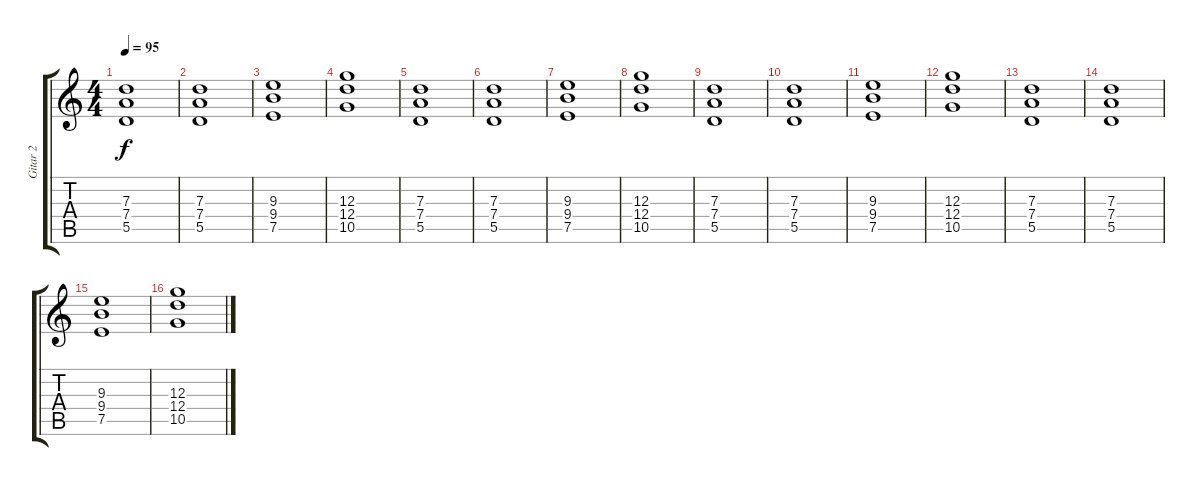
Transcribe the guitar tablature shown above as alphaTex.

\track ("Gitar 2" "Gitar 2") {instrument distortionguitar}
\staff {score tabs}
\tuning (E4 B3 G3 D3 A2 E2) {hide}
\ts (4 4)
\tempo 95
\clef g2
\ks c
(7.3 7.4 5.5).1{dy f} |
(7.3 7.4 5.5).1 |
(9.3 9.4 7.5).1 |
(12.3 12.4 10.5).1 |
(7.3 7.4 5.5).1 |
(7.3 7.4 5.5).1 |
(9.3 9.4 7.5).1 |
(12.3 12.4 10.5).1 |
(7.3 7.4 5.5).1 |
(7.3 7.4 5.5).1 |
(9.3 9.4 7.5).1 |
(12.3 12.4 10.5).1 |
(7.3 7.4 5.5).1 |
(7.3 7.4 5.5).1 |
(9.3 9.4 7.5).1 |
(12.3 12.4 10.5).1
